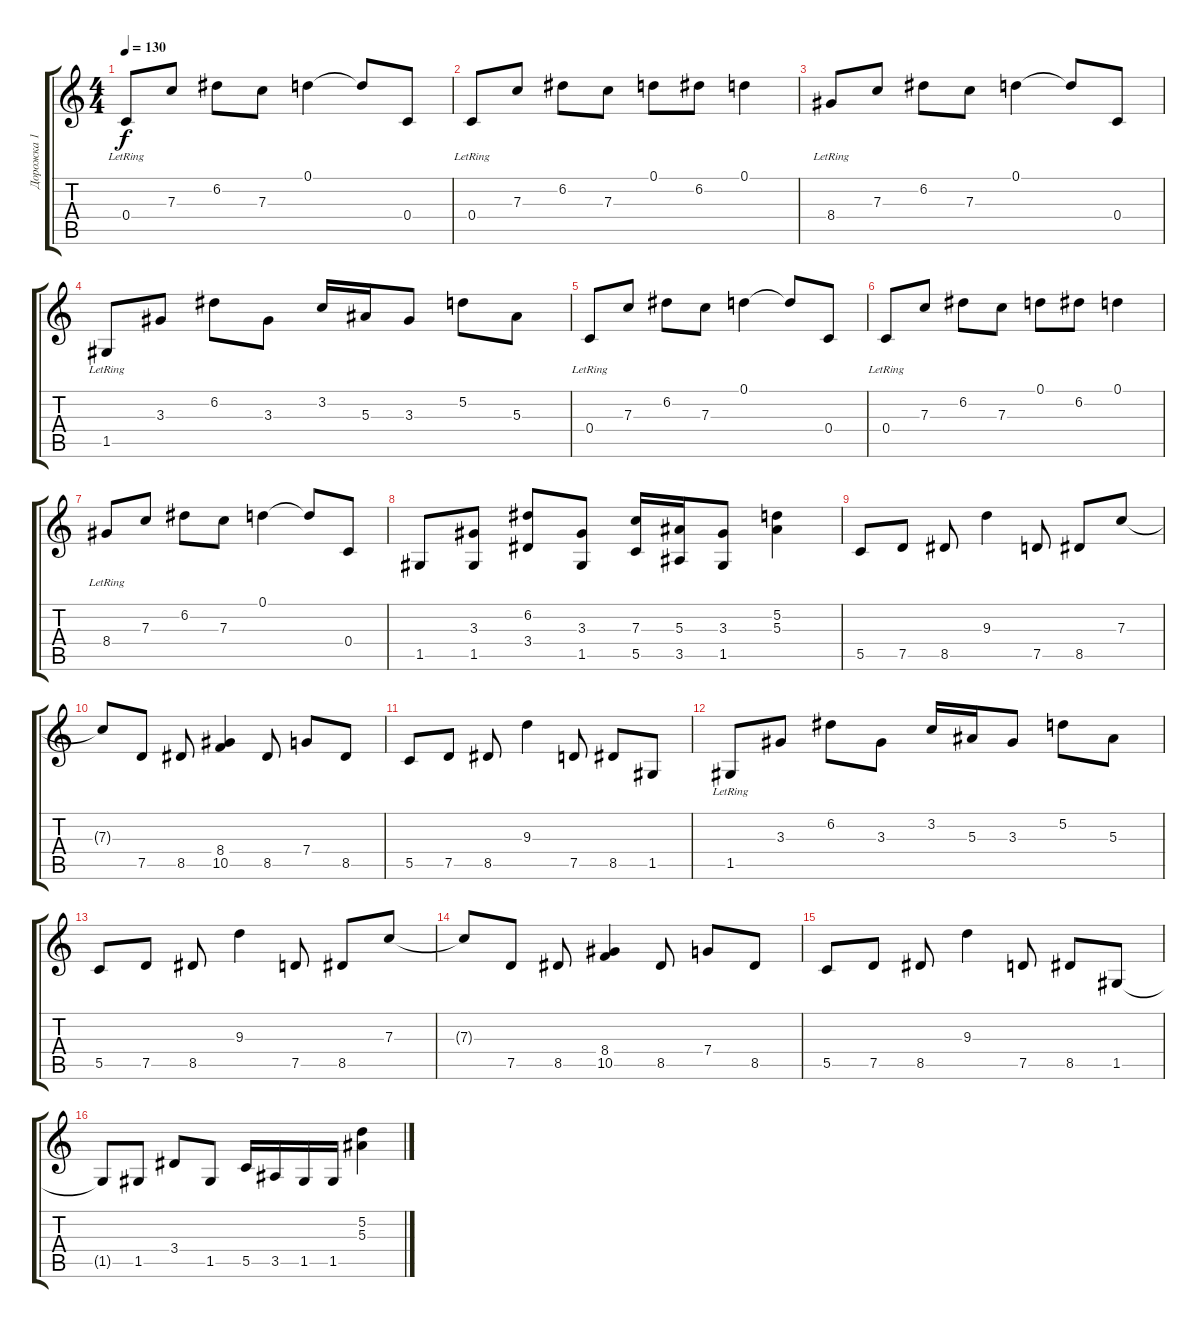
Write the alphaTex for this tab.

\track ("Дорожка 1" "Дорожка 1") {instrument acousticguitarsteel}
\staff {score tabs}
\tuning (D4 A3 F3 C3 G2 D2) {hide}
\ts (4 4)
\tempo 130
\clef g2
\ks c
0.4{lr}.8{dy f instrument acousticguitarsteel} 7.3.8 6.2.8 7.3.8 0.1.4 0.1{t}.8 0.4.8 |
0.4{lr}.8 7.3.8 6.2.8 7.3.8 0.1.8 6.2.8 0.1.4 |
8.4{lr}.8 7.3.8 6.2.8 7.3.8 0.1.4 0.1{t}.8 0.4.8 |
1.5{lr}.8 3.3.8 6.2.8 3.3.8 3.2.16 5.3.16 3.3.8 5.2.8 5.3.8 |
0.4{lr}.8 7.3.8 6.2.8 7.3.8 0.1.4 0.1{t}.8 0.4.8 |
0.4{lr}.8 7.3.8 6.2.8 7.3.8 0.1.8 6.2.8 0.1.4 |
8.4{lr}.8 7.3.8 6.2.8 7.3.8 0.1.4 0.1{t}.8 0.4.8 |
1.5.8 (3.3 1.5).8 (6.2 3.4).8 (3.3 1.5).8 (7.3 5.5).16 (5.3 3.5).16 (3.3 1.5).8 (5.2 5.3).4 |
5.5.8 7.5.8 8.5.8 9.3.4 7.5.8 8.5.8 7.3.8 |
7.3{t}.8 7.5.8 8.5.8 (8.4 10.5).4 8.5.8 7.4.8 8.5.8 |
5.5.8 7.5.8 8.5.8 9.3.4 7.5.8 8.5.8 1.5.8 |
1.5{lr}.8 3.3.8 6.2.8 3.3.8 3.2.16 5.3.16 3.3.8 5.2.8 5.3.8 |
5.5.8 7.5.8 8.5.8 9.3.4 7.5.8 8.5.8 7.3.8 |
7.3{t}.8 7.5.8 8.5.8 (8.4 10.5).4 8.5.8 7.4.8 8.5.8 |
5.5.8 7.5.8 8.5.8 9.3.4 7.5.8 8.5.8 1.5.8 |
1.5{t}.8 1.5.8 3.4.8 1.5.8 5.5.16 3.5.16 1.5.16 1.5.16 (5.2 5.3).4
